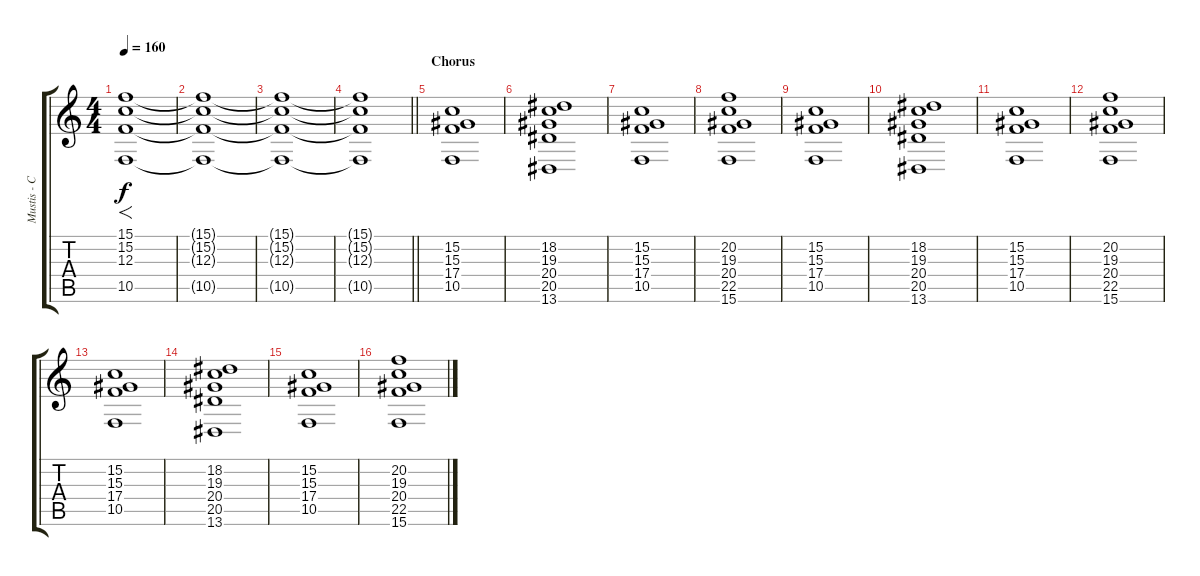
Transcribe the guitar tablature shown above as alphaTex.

\track ("Mustis - Choirs" "Mustis - C") {instrument pad7halo}
\staff {score tabs}
\tuning (D4 A3 F3 C3 G2 D2) {hide}
\ts (4 4)
\tempo 160
\clef g2
\ks c
(15.1 15.2 12.3 10.5).1{f dy f} |
(15.1{t} 15.2{t} 12.3{t} 10.5{t}).1 |
(15.1{t} 15.2{t} 12.3{t} 10.5{t}).1 |
\barLineRight lightlight
(15.1{t} 15.2{t} 12.3{t} 10.5{t}).1 |
\section ("" "Chorus")
(15.2 15.3 17.4 10.5).1 |
(18.2 19.3 20.4 20.5 13.6).1 |
(15.2 15.3 17.4 10.5).1 |
(20.2 19.3 20.4 22.5 15.6).1 |
(15.2 15.3 17.4 10.5).1 |
(18.2 19.3 20.4 20.5 13.6).1 |
(15.2 15.3 17.4 10.5).1 |
(20.2 19.3 20.4 22.5 15.6).1 |
(15.2 15.3 17.4 10.5).1 |
(18.2 19.3 20.4 20.5 13.6).1 |
(15.2 15.3 17.4 10.5).1 |
(20.2 19.3 20.4 22.5 15.6).1
